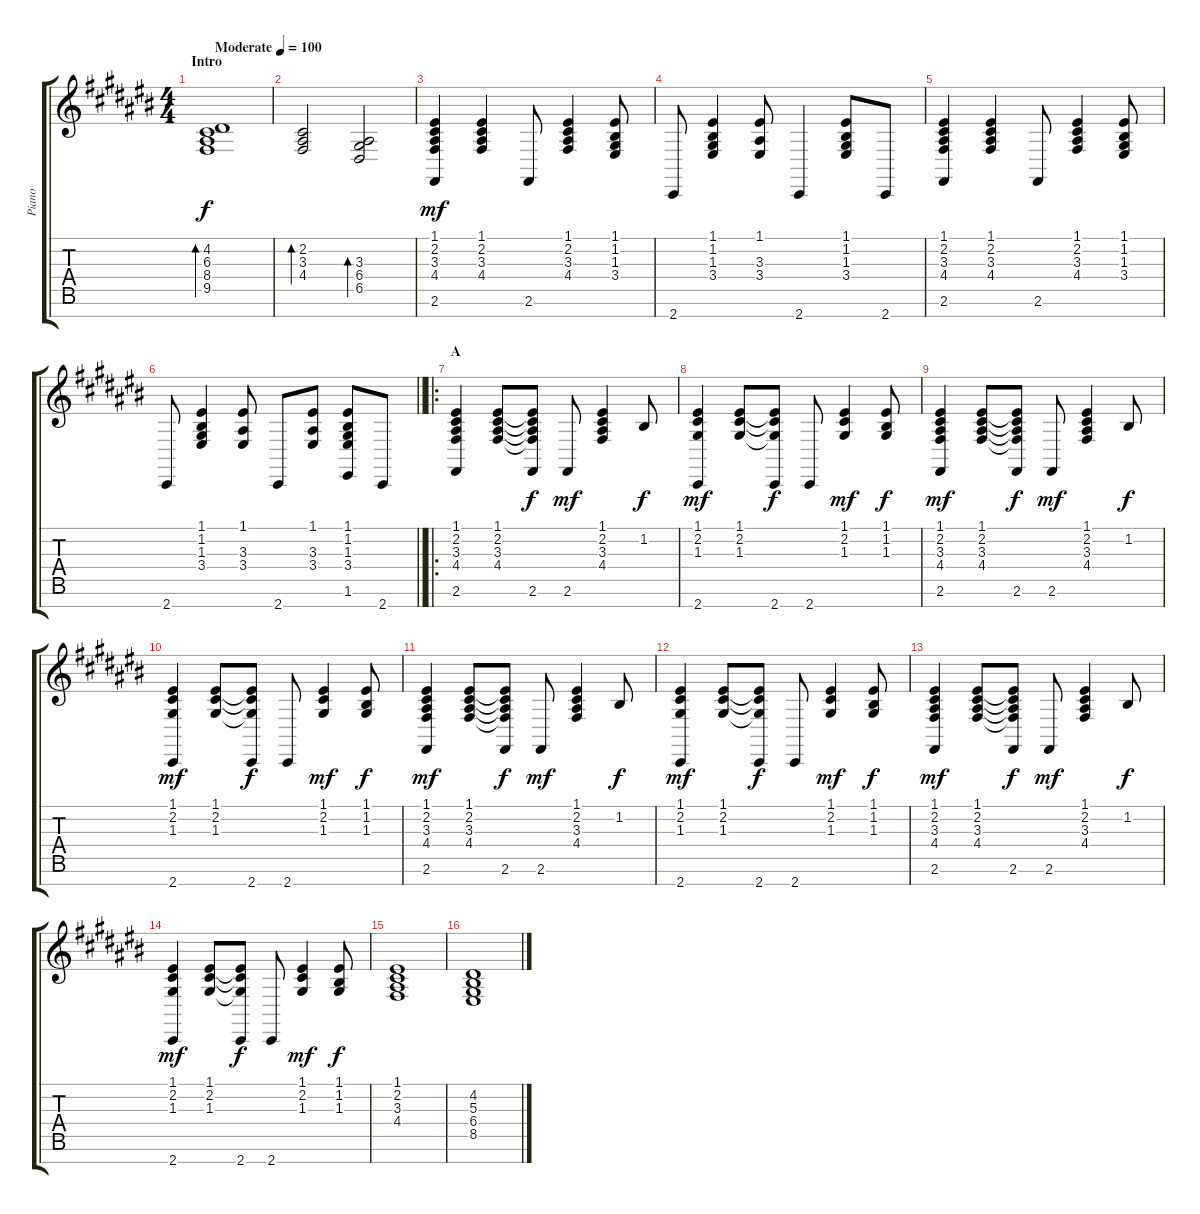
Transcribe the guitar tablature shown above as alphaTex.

\track ("Piano" "Piano") {instrument acousticgrandpiano}
\staff {score tabs}
\tuning (E4 B3 G3 D3 A2 E2 B1) {hide}
\ts (4 4)
\section ("" "Intro")
\tempo (100 "Moderate")
\clef g2
\ks c#
(4.2 6.3 8.4 9.5).1{bd 120 dy f instrument acousticgrandpiano} |
(2.2 3.3 4.4).2{bd 60} (3.3 6.4 6.5).2{bd 60} |
(1.1 2.2 3.3 4.4 2.6).4{dy mf} (1.1 2.2 3.3 4.4).4 2.6.8 (1.1 2.2 3.3 4.4).4 (1.1 1.2 1.3 3.4).8 |
2.7.8 (1.1 1.2 1.3 3.4).4 (1.1 3.3 3.4).8 2.7.4 (1.1 1.2 1.3 3.4).8 2.7.8 |
(1.1 2.2 3.3 4.4 2.6).4 (1.1 2.2 3.3 4.4).4 2.6.8 (1.1 2.2 3.3 4.4).4 (1.1 1.2 1.3 3.4).8 |
\barLineRight lightlight
2.7.8 (1.1 1.2 1.3 3.4).4 (1.1 3.3 3.4).8 2.7.8 (1.1 3.3 3.4).8 (1.1 1.2 1.3 3.4 1.6).8 2.7.8 |
\ro
\section ("" "A")
(1.1 2.2 3.3 4.4 2.6).4{balance 11} (1.1 2.2 3.3 4.4).8 (1.1{t} 2.2{t} 3.3{t} 4.4{t} 2.6).8{dy f} 2.6.8{dy mf} (1.1 2.2 3.3 4.4).4 1.2.8{dy f} |
(1.1 2.2 1.3 2.7).4{dy mf} (1.1 2.2 1.3).8 (1.1{t} 2.2{t} 1.3{t} 2.7).8{dy f} 2.7.8 (1.1 2.2 1.3).4{dy mf} (1.1 1.2 1.3).8{dy f} |
(1.1 2.2 3.3 4.4 2.6).4{dy mf} (1.1 2.2 3.3 4.4).8 (1.1{t} 2.2{t} 3.3{t} 4.4{t} 2.6).8{dy f} 2.6.8{dy mf} (1.1 2.2 3.3 4.4).4 1.2.8{dy f} |
(1.1 2.2 1.3 2.7).4{dy mf} (1.1 2.2 1.3).8 (1.1{t} 2.2{t} 1.3{t} 2.7).8{dy f} 2.7.8 (1.1 2.2 1.3).4{dy mf} (1.1 1.2 1.3).8{dy f} |
(1.1 2.2 3.3 4.4 2.6).4{dy mf} (1.1 2.2 3.3 4.4).8 (1.1{t} 2.2{t} 3.3{t} 4.4{t} 2.6).8{dy f} 2.6.8{dy mf} (1.1 2.2 3.3 4.4).4 1.2.8{dy f} |
(1.1 2.2 1.3 2.7).4{dy mf} (1.1 2.2 1.3).8 (1.1{t} 2.2{t} 1.3{t} 2.7).8{dy f} 2.7.8 (1.1 2.2 1.3).4{dy mf} (1.1 1.2 1.3).8{dy f} |
(1.1 2.2 3.3 4.4 2.6).4{dy mf} (1.1 2.2 3.3 4.4).8 (1.1{t} 2.2{t} 3.3{t} 4.4{t} 2.6).8{dy f} 2.6.8{dy mf} (1.1 2.2 3.3 4.4).4 1.2.8{dy f} |
(1.1 2.2 1.3 2.7).4{dy mf} (1.1 2.2 1.3).8 (1.1{t} 2.2{t} 1.3{t} 2.7).8{dy f} 2.7.8 (1.1 2.2 1.3).4{dy mf} (1.1 1.2 1.3).8{dy f} |
(1.1 2.2 3.3 4.4).1 |
(4.2 5.3 6.4 8.5).1
